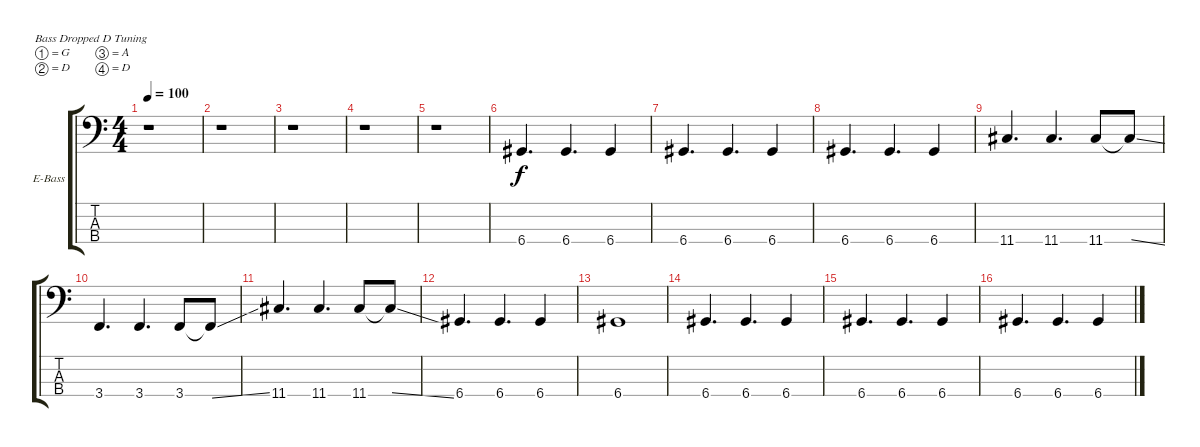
\bracketExtendMode groupsimilarinstruments
\firstSystemTrackNameOrientation horizontal
\otherSystemsTrackNameOrientation horizontal
\track ("Bass guitar (Oliver)" "E-Bass") {instrument electricbassfinger}
\staff {score tabs}
\tuning (G2 D2 A1 D1)
\ts (4 4)
\tempo 100
\clef f4
\ks c
r.1{dy f} |
r.1 |
r.1 |
r.1 |
r.1 |
6.4.4{d} 6.4.4{d} 6.4.4 |
6.4.4{d} 6.4.4{d} 6.4.4 |
6.4.4{d} 6.4.4{d} 6.4.4 |
11.4.4{d} 11.4.4{d} 11.4.8 11.4{ss t}.8 |
3.4.4{d} 3.4.4{d} 3.4.8 3.4{ss t}.8 |
11.4.4{d} 11.4.4{d} 11.4.8 11.4{ss t}.8 |
6.4.4{d} 6.4.4{d} 6.4.4 |
6.4.1 |
6.4.4{d} 6.4.4{d} 6.4.4 |
6.4.4{d} 6.4.4{d} 6.4.4 |
6.4.4{d} 6.4.4{d} 6.4.4
